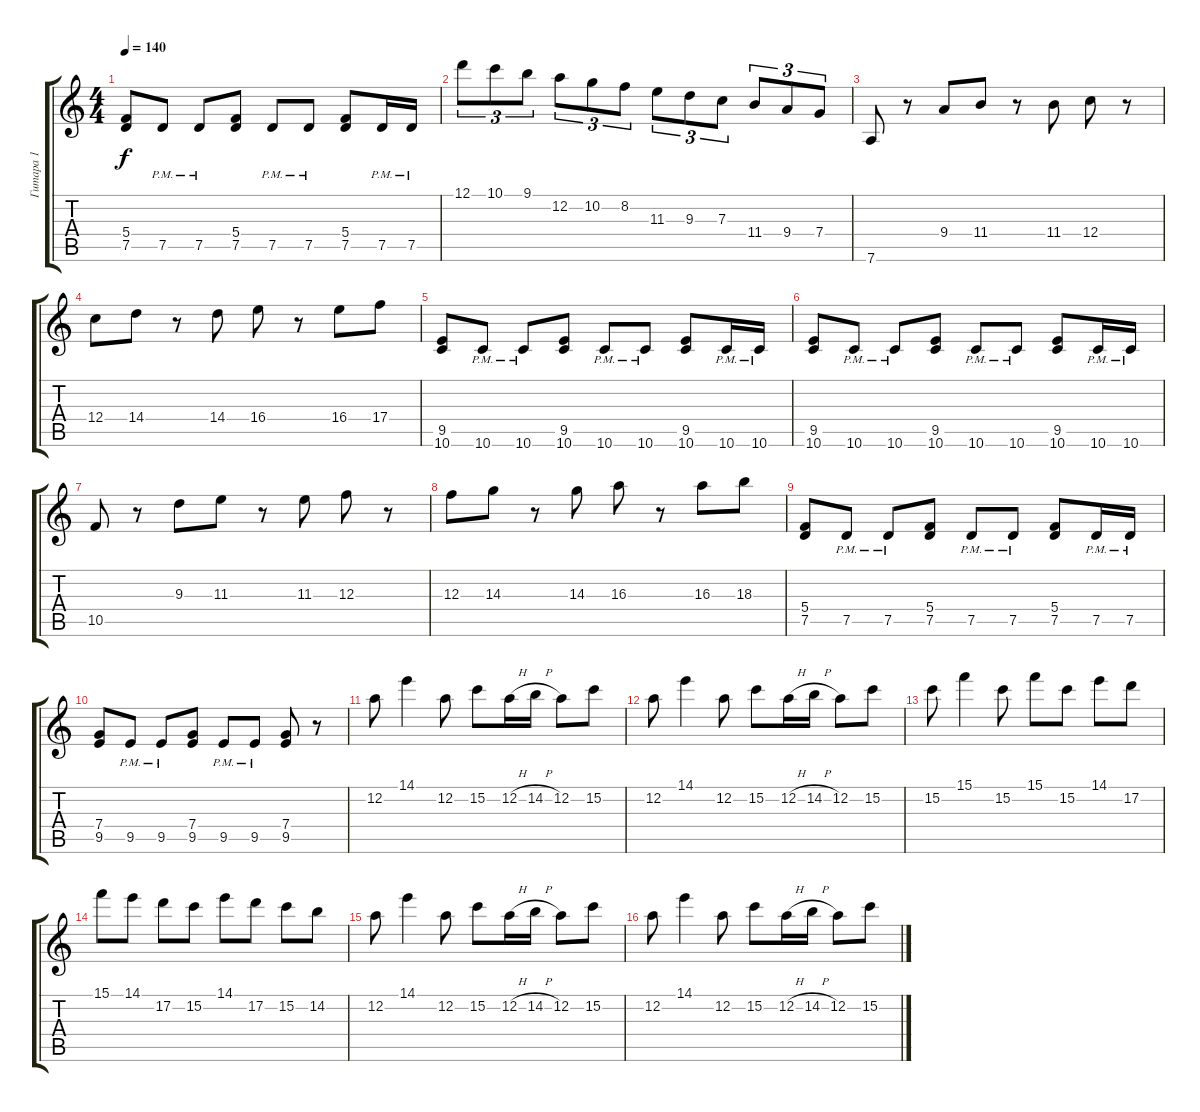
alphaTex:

\track ("Гитара 1" "Гитара 1") {instrument overdrivenguitar}
\staff {score tabs}
\tuning (D4 A3 F3 C3 G2 D2) {hide}
\ts (4 4)
\tempo 140
\clef g2
\ks c
(5.4 7.5).8{dy f} 7.5{pm}.8 7.5{pm}.8 (5.4 7.5).8 7.5{pm}.8 7.5{pm}.8 (5.4 7.5).8 7.5{pm}.16 7.5{pm}.16 |
12.1.8{tu (3 2)} 10.1.8{tu (3 2)} 9.1.8{tu (3 2)} 12.2.8{tu (3 2)} 10.2.8{tu (3 2)} 8.2.8{tu (3 2)} 11.3.8{tu (3 2)} 9.3.8{tu (3 2)} 7.3.8{tu (3 2)} 11.4.8{tu (3 2)} 9.4.8{tu (3 2)} 7.4.8{tu (3 2)} |
7.6.8 r.8 9.4.8 11.4.8 r.8 11.4.8 12.4.8 r.8 |
12.4.8 14.4.8 r.8 14.4.8 16.4.8 r.8 16.4.8 17.4.8 |
(9.5 10.6).8 10.6{pm}.8 10.6{pm}.8 (9.5 10.6).8 10.6{pm}.8 10.6{pm}.8 (9.5 10.6).8 10.6{pm}.16 10.6{pm}.16 |
(9.5 10.6).8 10.6{pm}.8 10.6{pm}.8 (9.5 10.6).8 10.6{pm}.8 10.6{pm}.8 (9.5 10.6).8 10.6{pm}.16 10.6{pm}.16 |
10.5.8 r.8 9.3.8 11.3.8 r.8 11.3.8 12.3.8 r.8 |
12.3.8 14.3.8 r.8 14.3.8 16.3.8 r.8 16.3.8 18.3.8 |
(5.4 7.5).8 7.5{pm}.8 7.5{pm}.8 (5.4 7.5).8 7.5{pm}.8 7.5{pm}.8 (5.4 7.5).8 7.5{pm}.16 7.5{pm}.16 |
(7.4 9.5).8 9.5{pm}.8 9.5{pm}.8 (7.4 9.5).8 9.5{pm}.8 9.5{pm}.8 (7.4 9.5).8 r.8 |
12.2.8 14.1.4 12.2.8 15.2.8 12.2{h}.16 14.2{h}.16 12.2.8 15.2.8 |
12.2.8 14.1.4 12.2.8 15.2.8 12.2{h}.16 14.2{h}.16 12.2.8 15.2.8 |
15.2.8 15.1.4 15.2.8 15.1.8 15.2.8 14.1.8 17.2.8 |
15.1.8 14.1.8 17.2.8 15.2.8 14.1.8 17.2.8 15.2.8 14.2.8 |
12.2.8 14.1.4 12.2.8 15.2.8 12.2{h}.16 14.2{h}.16 12.2.8 15.2.8 |
12.2.8 14.1.4 12.2.8 15.2.8 12.2{h}.16 14.2{h}.16 12.2.8 15.2.8
